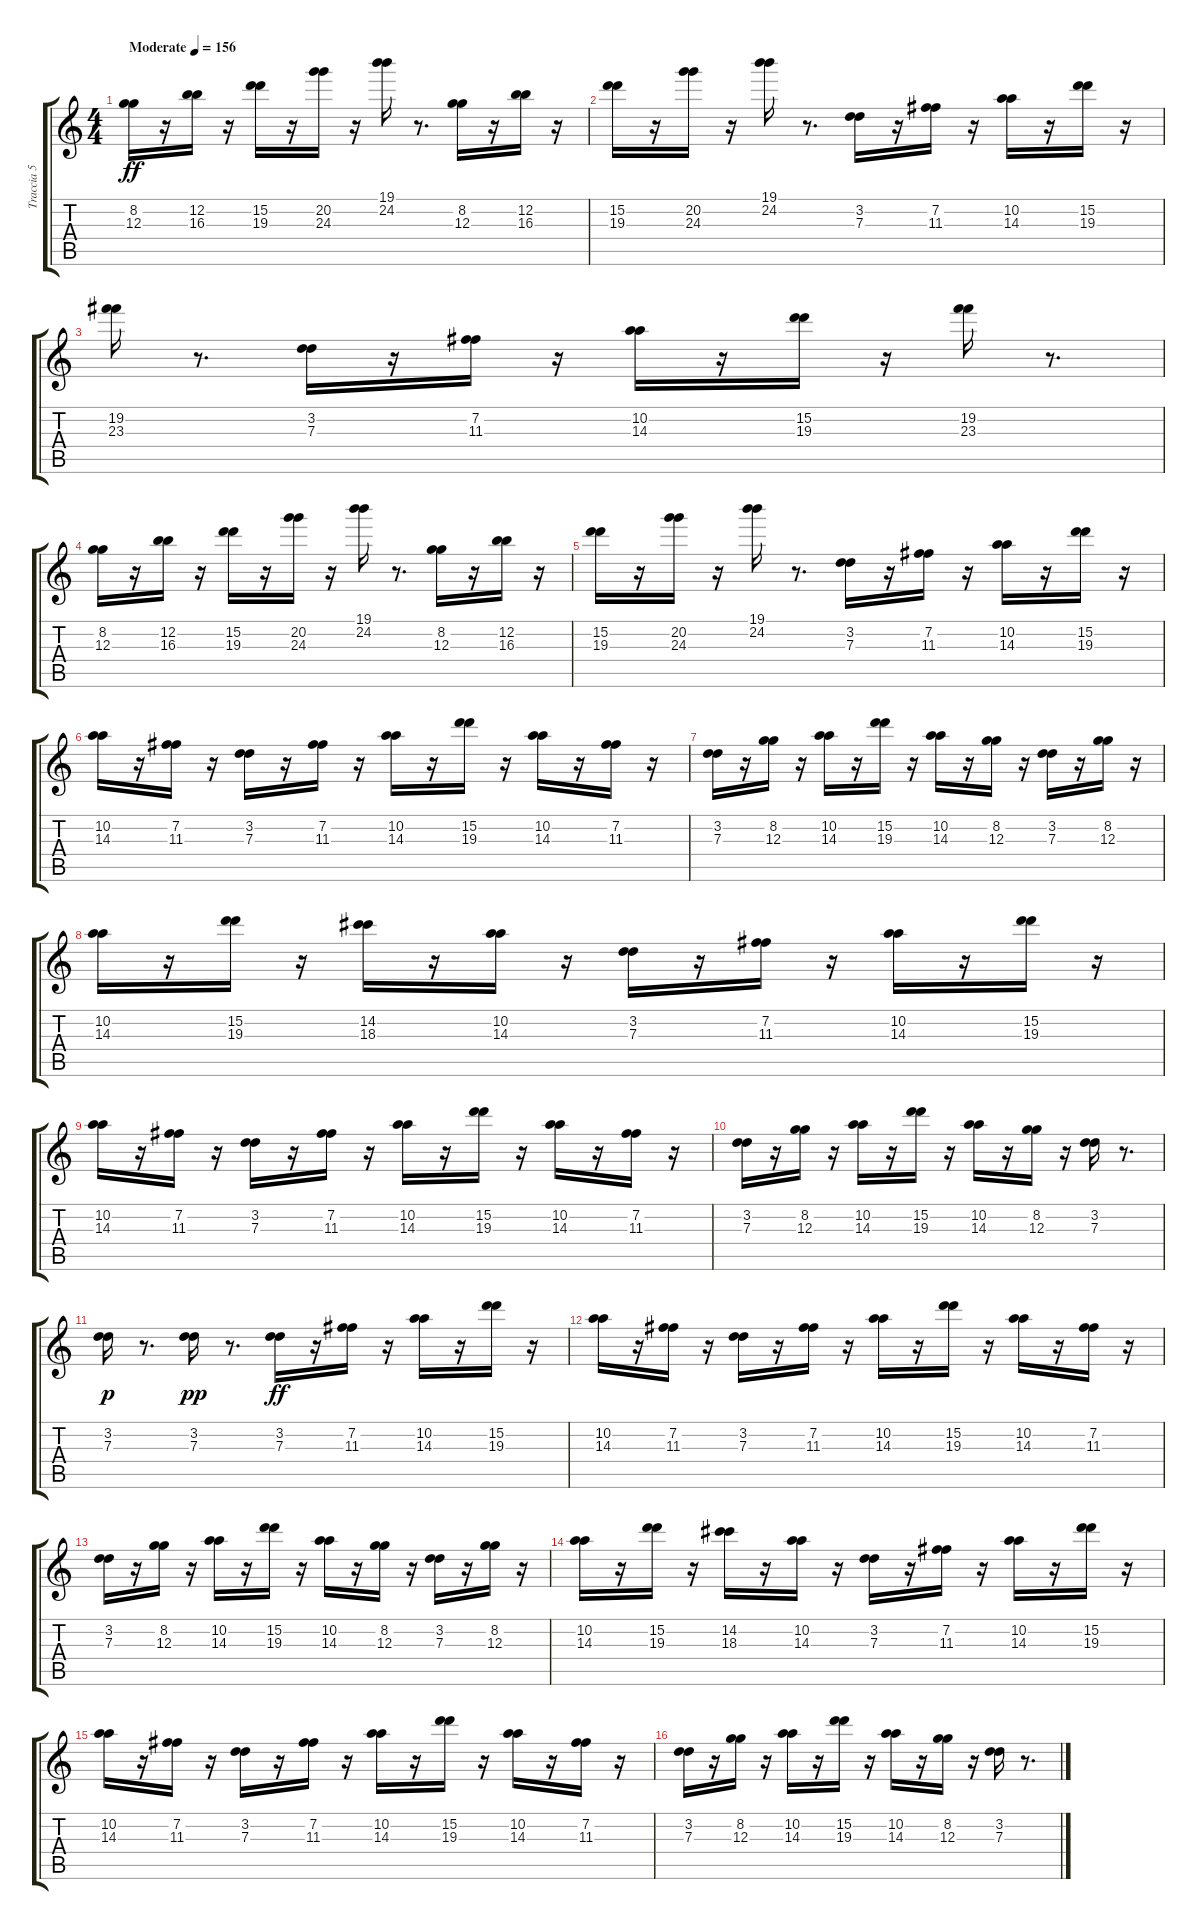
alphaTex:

\track ("Traccia 5" "Traccia 5") {instrument overdrivenguitar}
\staff {score tabs}
\tuning (E4 B3 G3 D3 A2 E2) {hide}
\ts (4 4)
\tempo (156 "Moderate")
\clef g2
\ks c
(8.2 12.3).16{dy ff instrument overdrivenguitar} r.16 (12.2 16.3).16 r.16 (15.2 19.3).16 r.16 (20.2 24.3).16 r.16 (19.1 24.2).16 r.8{d} (8.2 12.3).16 r.16 (12.2 16.3).16 r.16 |
(15.2 19.3).16 r.16 (20.2 24.3).16 r.16 (19.1 24.2).16 r.8{d} (3.2 7.3).16 r.16 (7.2 11.3).16 r.16 (10.2 14.3).16 r.16 (15.2 19.3).16 r.16 |
(19.2 23.3).16 r.8{d} (3.2 7.3).16 r.16 (7.2 11.3).16 r.16 (10.2 14.3).16 r.16 (15.2 19.3).16 r.16 (19.2 23.3).16 r.8{d} |
(8.2 12.3).16 r.16 (12.2 16.3).16 r.16 (15.2 19.3).16 r.16 (20.2 24.3).16 r.16 (19.1 24.2).16 r.8{d} (8.2 12.3).16 r.16 (12.2 16.3).16 r.16 |
(15.2 19.3).16 r.16 (20.2 24.3).16 r.16 (19.1 24.2).16 r.8{d} (3.2 7.3).16 r.16 (7.2 11.3).16 r.16 (10.2 14.3).16 r.16 (15.2 19.3).16 r.16 |
(10.2 14.3).16 r.16 (7.2 11.3).16 r.16 (3.2 7.3).16 r.16 (7.2 11.3).16 r.16 (10.2 14.3).16 r.16 (15.2 19.3).16 r.16 (10.2 14.3).16 r.16 (7.2 11.3).16 r.16 |
(3.2 7.3).16 r.16 (8.2 12.3).16 r.16 (10.2 14.3).16 r.16 (15.2 19.3).16 r.16 (10.2 14.3).16 r.16 (8.2 12.3).16 r.16 (3.2 7.3).16 r.16 (8.2 12.3).16 r.16 |
(10.2 14.3).16 r.16 (15.2 19.3).16 r.16 (14.2 18.3).16 r.16 (10.2 14.3).16 r.16 (3.2 7.3).16 r.16 (7.2 11.3).16 r.16 (10.2 14.3).16 r.16 (15.2 19.3).16 r.16 |
(10.2 14.3).16 r.16 (7.2 11.3).16 r.16 (3.2 7.3).16 r.16 (7.2 11.3).16 r.16 (10.2 14.3).16 r.16 (15.2 19.3).16 r.16 (10.2 14.3).16 r.16 (7.2 11.3).16 r.16 |
(3.2 7.3).16 r.16 (8.2 12.3).16 r.16 (10.2 14.3).16 r.16 (15.2 19.3).16 r.16 (10.2 14.3).16 r.16 (8.2 12.3).16 r.16 (3.2 7.3).16 r.8{d} |
(3.2 7.3).16{dy p} r.8{d} (3.2 7.3).16{dy pp} r.8{d} (3.2 7.3).16{dy ff} r.16 (7.2 11.3).16 r.16 (10.2 14.3).16 r.16 (15.2 19.3).16 r.16 |
(10.2 14.3).16 r.16 (7.2 11.3).16 r.16 (3.2 7.3).16 r.16 (7.2 11.3).16 r.16 (10.2 14.3).16 r.16 (15.2 19.3).16 r.16 (10.2 14.3).16 r.16 (7.2 11.3).16 r.16 |
(3.2 7.3).16 r.16 (8.2 12.3).16 r.16 (10.2 14.3).16 r.16 (15.2 19.3).16 r.16 (10.2 14.3).16 r.16 (8.2 12.3).16 r.16 (3.2 7.3).16 r.16 (8.2 12.3).16 r.16 |
(10.2 14.3).16 r.16 (15.2 19.3).16 r.16 (14.2 18.3).16 r.16 (10.2 14.3).16 r.16 (3.2 7.3).16 r.16 (7.2 11.3).16 r.16 (10.2 14.3).16 r.16 (15.2 19.3).16 r.16 |
(10.2 14.3).16 r.16 (7.2 11.3).16 r.16 (3.2 7.3).16 r.16 (7.2 11.3).16 r.16 (10.2 14.3).16 r.16 (15.2 19.3).16 r.16 (10.2 14.3).16 r.16 (7.2 11.3).16 r.16 |
(3.2 7.3).16 r.16 (8.2 12.3).16 r.16 (10.2 14.3).16 r.16 (15.2 19.3).16 r.16 (10.2 14.3).16 r.16 (8.2 12.3).16 r.16 (3.2 7.3).16 r.8{d}
